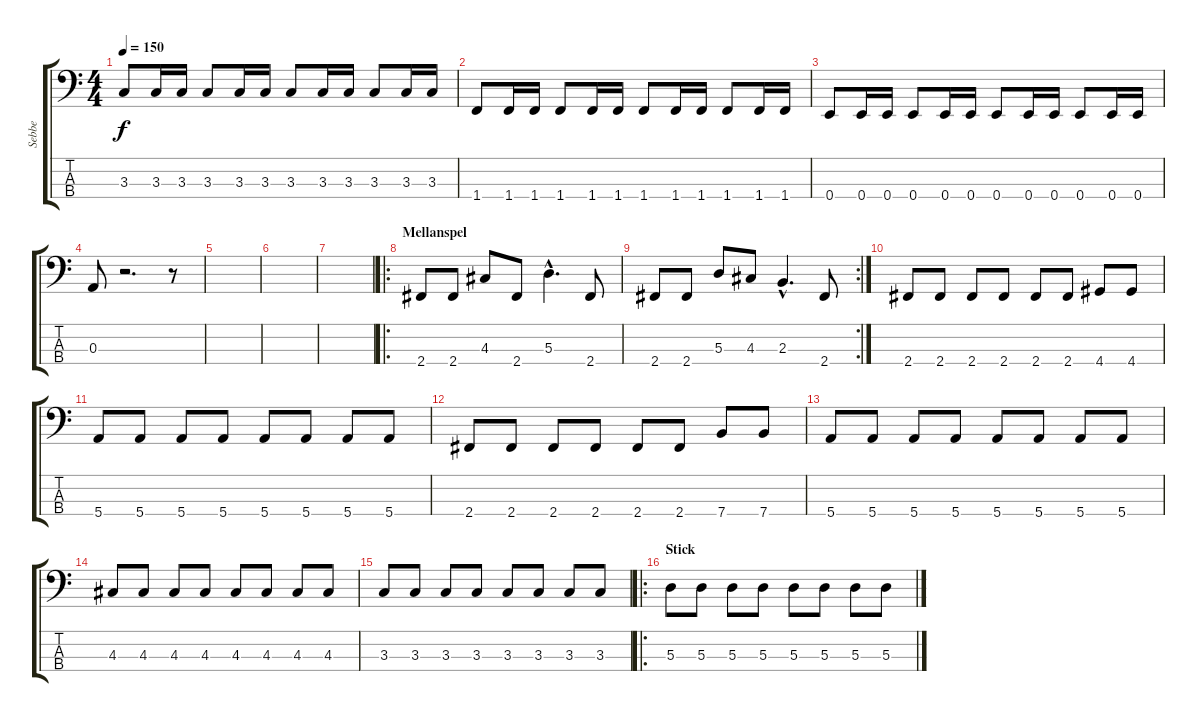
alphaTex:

\track ("Sebbe" "Sebbe") {instrument electricbassfinger}
\staff {score tabs}
\tuning (G2 D2 A1 E1) {hide}
\ts (4 4)
\tempo 150
\clef f4
\ks c
3.3.8{dy f} 3.3.16 3.3.16 3.3.8 3.3.16 3.3.16 3.3.8 3.3.16 3.3.16 3.3.8 3.3.16 3.3.16 |
1.4.8 1.4.16 1.4.16 1.4.8 1.4.16 1.4.16 1.4.8 1.4.16 1.4.16 1.4.8 1.4.16 1.4.16 |
0.4.8 0.4.16 0.4.16 0.4.8 0.4.16 0.4.16 0.4.8 0.4.16 0.4.16 0.4.8 0.4.16 0.4.16 |
0.3.8 r.2{d} r.8 |
|
|
|
\ro
\section ("" "Mellanspel")
2.4.8 2.4.8 4.3.8 2.4.8 5.3{hac}.4{d} 2.4.8 |
\rc 2
2.4.8 2.4.8 5.3.8 4.3.8 2.3{hac}.4{d} 2.4.8 |
2.4.8 2.4.8 2.4.8 2.4.8 2.4.8 2.4.8 4.4.8 4.4.8 |
5.4.8 5.4.8 5.4.8 5.4.8 5.4.8 5.4.8 5.4.8 5.4.8 |
2.4.8 2.4.8 2.4.8 2.4.8 2.4.8 2.4.8 7.4.8 7.4.8 |
5.4.8 5.4.8 5.4.8 5.4.8 5.4.8 5.4.8 5.4.8 5.4.8 |
4.3.8 4.3.8 4.3.8 4.3.8 4.3.8 4.3.8 4.3.8 4.3.8 |
3.3.8 3.3.8 3.3.8 3.3.8 3.3.8 3.3.8 3.3.8 3.3.8 |
\ro
\section ("" "Stick")
5.3.8 5.3.8 5.3.8 5.3.8 5.3.8 5.3.8 5.3.8 5.3.8
